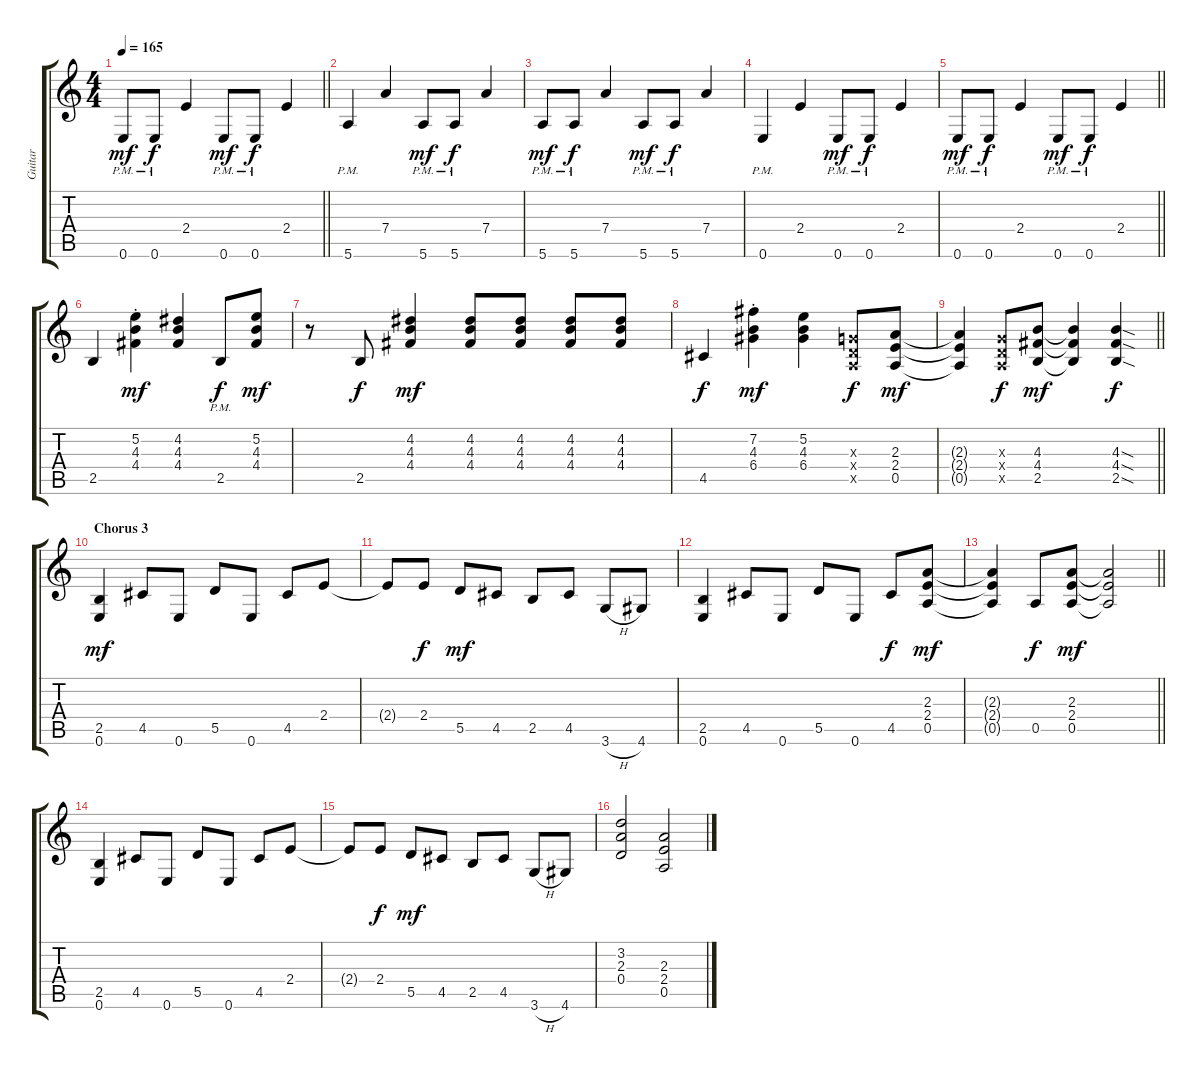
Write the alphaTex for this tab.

\track ("Guitar" "Guitar") {instrument overdrivenguitar}
\staff {score tabs}
\tuning (E4 B3 G3 D3 A2 E2) {hide}
\ts (4 4)
\tempo 165
\clef g2
\barLineRight lightlight
\ks c
0.6{pm}.8{dy mf} 0.6{pm}.8{dy f} 2.4.4 0.6{pm}.8{dy mf} 0.6{pm}.8{dy f} 2.4.4 |
5.6{pm}.4 7.4.4 5.6{pm}.8{dy mf} 5.6{pm}.8{dy f} 7.4.4 |
5.6{pm}.8{dy mf} 5.6{pm}.8{dy f} 7.4.4 5.6{pm}.8{dy mf} 5.6{pm}.8{dy f} 7.4.4 |
0.6{pm}.4 2.4.4 0.6{pm}.8{dy mf} 0.6{pm}.8{dy f} 2.4.4 |
\barLineRight lightlight
0.6{pm}.8{dy mf} 0.6{pm}.8{dy f} 2.4.4 0.6{pm}.8{dy mf} 0.6{pm}.8{dy f} 2.4.4 |
2.5.4 (5.2{st} 4.3 4.4{st}).4{dy mf} (4.2 4.3 4.4).4 2.5{pm}.8{dy f} (5.2 4.3 4.4).8{dy mf} |
r.8 2.5.8{dy f} (4.2 4.3 4.4).4{dy mf} (4.2 4.3 4.4).8 (4.2 4.3 4.4).8 (4.2 4.3 4.4).8 (4.2 4.3 4.4).8 |
4.5.4{dy f} (7.2{st} 4.3 6.4{st}).4{dy mf} (5.2 4.3 6.4).4 (0.3{x} 0.4{x} 0.5{x}).8{dy f} (2.3 2.4 0.5).8{dy mf} |
\barLineRight lightlight
(2.3{t} 2.4{t} 0.5{t}).4 (0.3{x} 0.4{x} 0.5{x}).8{dy f} (4.3 4.4 2.5).8{dy mf} (4.3{t} 4.4{t} 2.5{t}).4 (4.3{sod} 4.4{sod} 2.5{sod}).4{dy f} |
\section ("" "Chorus 3")
(2.5 0.6).4{dy mf} 4.5.8 0.6.8 5.5.8 0.6.8 4.5.8 2.4.8 |
2.4{t}.8 2.4.8{dy f} 5.5.8{dy mf} 4.5.8 2.5.8 4.5.8 3.6{h}.8 4.6.8 |
(2.5 0.6).4 4.5.8 0.6.8 5.5.8 0.6.8 4.5.8{dy f} (2.3 2.4 0.5).8{dy mf} |
\barLineRight lightlight
(2.3{t} 2.4{t} 0.5{t}).4 0.5.8{dy f} (2.3 2.4 0.5).8{dy mf} (2.3{t} 2.4{t} 0.5{t}).2 |
(2.5 0.6).4 4.5.8 0.6.8 5.5.8 0.6.8 4.5.8 2.4.8 |
2.4{t}.8 2.4.8{dy f} 5.5.8{dy mf} 4.5.8 2.5.8 4.5.8 3.6{h}.8 4.6.8 |
(3.2 2.3 0.4).2 (2.3 2.4 0.5).2
